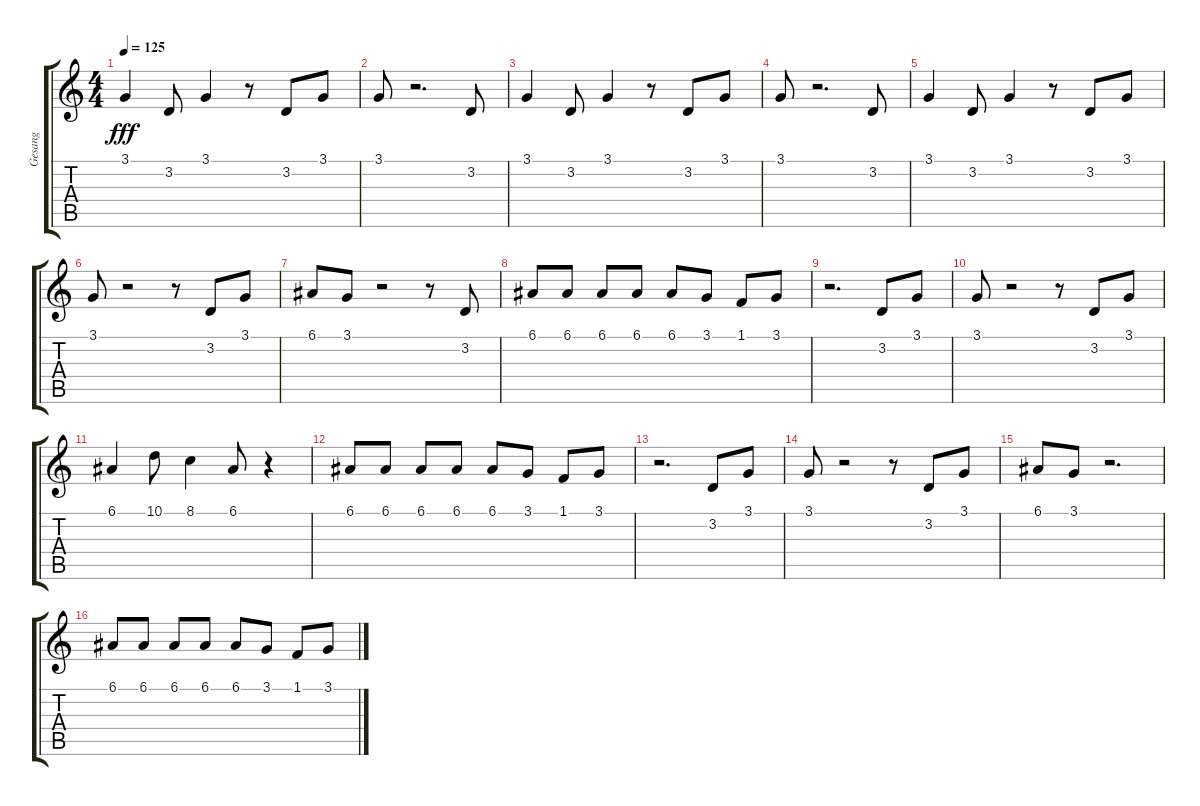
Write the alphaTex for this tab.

\track ("Gesang" "Gesang") {instrument lead2sawtooth}
\staff {score tabs}
\tuning (E4 B3 G3 D3 A2 E2) {hide}
\ts (4 4)
\tempo 125
\clef g2
\ks c
3.1.4{dy fff} 3.2.8 3.1.4 r.8 3.2.8 3.1.8 |
3.1.8 r.2{d} 3.2.8 |
3.1.4 3.2.8 3.1.4 r.8 3.2.8 3.1.8 |
3.1.8 r.2{d} 3.2.8 |
3.1.4 3.2.8 3.1.4 r.8 3.2.8 3.1.8 |
3.1.8 r.2 r.8 3.2.8 3.1.8 |
6.1.8 3.1.8 r.2 r.8 3.2.8 |
6.1.8 6.1.8 6.1.8 6.1.8 6.1.8 3.1.8 1.1.8 3.1.8 |
r.2{d} 3.2.8 3.1.8 |
3.1.8 r.2 r.8 3.2.8 3.1.8 |
6.1.4 10.1.8 8.1.4 6.1.8 r.4 |
6.1.8 6.1.8 6.1.8 6.1.8 6.1.8 3.1.8 1.1.8 3.1.8 |
r.2{d} 3.2.8 3.1.8 |
3.1.8 r.2 r.8 3.2.8 3.1.8 |
6.1.8 3.1.8 r.2{d} |
6.1.8 6.1.8 6.1.8 6.1.8 6.1.8 3.1.8 1.1.8 3.1.8
